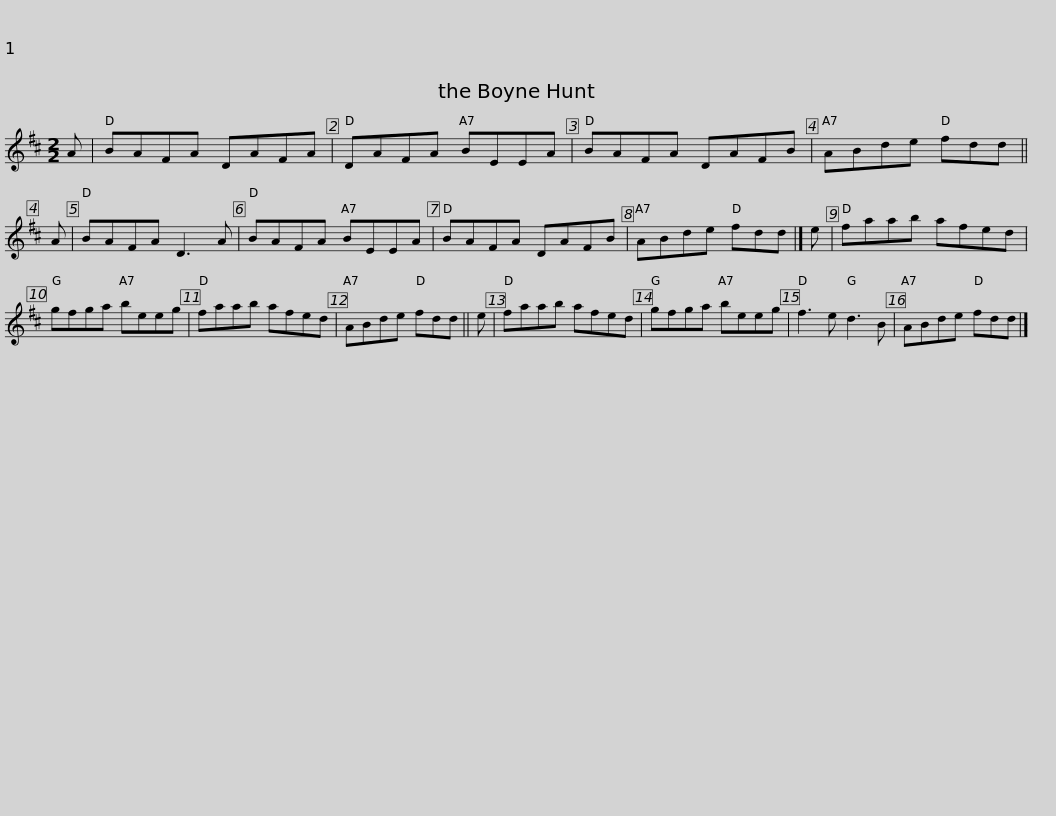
X:1
L:1/8
M:2/2
I:linebreak $
K:D
V:1 treble
V:1
 A | BAFA DAFA | DAFA BEEA | BAFA DAFB | ABde fdd || %5
 A | BAFA D3 A |$ BAFA BEEA | BAFA DAFB | ABde fdd |] %10
 e | faab afed | gfga beeg |$ faab afed | ABde fdd || %15
 e | faab afed | gfga beeg | f3 e d3 B |$ ABde fdd |] %20
